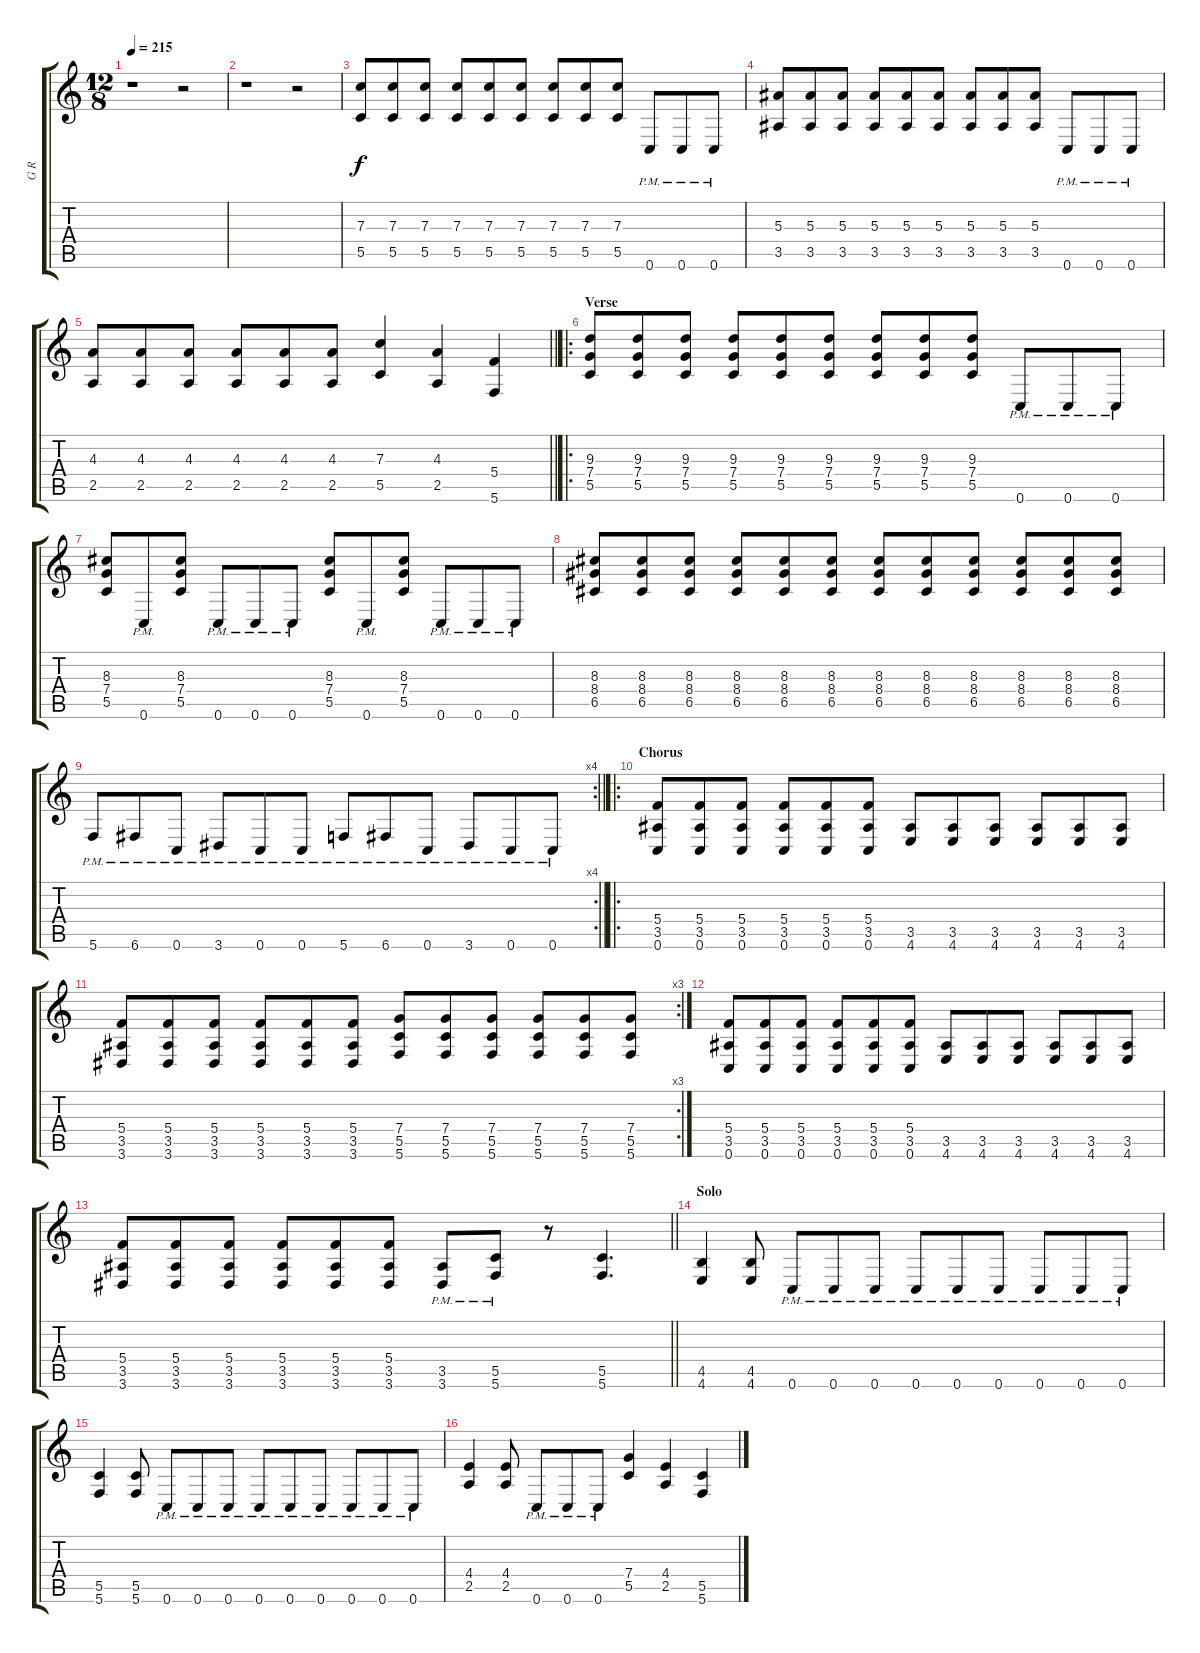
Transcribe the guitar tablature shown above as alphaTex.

\track ("G R" "G R") {instrument distortionguitar}
\staff {score tabs}
\tuning (D4 A3 F3 C3 G2 C2) {hide}
\ts (12 8)
\tempo 215
\clef g2
\ks c
r.1{dy f} r.2 |
r.1 r.2 |
(7.3 5.5).8 (7.3 5.5).8 (7.3 5.5).8 (7.3 5.5).8 (7.3 5.5).8 (7.3 5.5).8 (7.3 5.5).8 (7.3 5.5).8 (7.3 5.5).8 0.6{pm}.8 0.6{pm}.8 0.6{pm}.8 |
(5.3 3.5).8 (5.3 3.5).8 (5.3 3.5).8 (5.3 3.5).8 (5.3 3.5).8 (5.3 3.5).8 (5.3 3.5).8 (5.3 3.5).8 (5.3 3.5).8 0.6{pm}.8 0.6{pm}.8 0.6{pm}.8 |
\barLineRight lightlight
(4.3 2.5).8 (4.3 2.5).8 (4.3 2.5).8 (4.3 2.5).8 (4.3 2.5).8 (4.3 2.5).8 (7.3 5.5).4 (4.3 2.5).4 (5.4 5.6).4 |
\ro
\section ("" "Verse")
(9.3 7.4 5.5).8 (9.3 7.4 5.5).8 (9.3 7.4 5.5).8 (9.3 7.4 5.5).8 (9.3 7.4 5.5).8 (9.3 7.4 5.5).8 (9.3 7.4 5.5).8 (9.3 7.4 5.5).8 (9.3 7.4 5.5).8 0.6{pm}.8 0.6{pm}.8 0.6{pm}.8 |
(8.3 7.4 5.5).8 0.6{pm}.8 (8.3 7.4 5.5).8 0.6{pm}.8 0.6{pm}.8 0.6{pm}.8 (8.3 7.4 5.5).8 0.6{pm}.8 (8.3 7.4 5.5).8 0.6{pm}.8 0.6{pm}.8 0.6{pm}.8 |
(8.3 8.4 6.5).8 (8.3 8.4 6.5).8 (8.3 8.4 6.5).8 (8.3 8.4 6.5).8 (8.3 8.4 6.5).8 (8.3 8.4 6.5).8 (8.3 8.4 6.5).8 (8.3 8.4 6.5).8 (8.3 8.4 6.5).8 (8.3 8.4 6.5).8 (8.3 8.4 6.5).8 (8.3 8.4 6.5).8 |
\rc 4
\barLineRight lightlight
5.6{pm}.8 6.6{pm}.8 0.6{pm}.8 3.6{pm}.8 0.6{pm}.8 0.6{pm}.8 5.6{pm}.8 6.6{pm}.8 0.6{pm}.8 3.6{pm}.8 0.6{pm}.8 0.6{pm}.8 |
\ro
\section ("" "Chorus")
(5.4 3.5 0.6).8 (5.4 3.5 0.6).8 (5.4 3.5 0.6).8 (5.4 3.5 0.6).8 (5.4 3.5 0.6).8 (5.4 3.5 0.6).8 (3.5 4.6).8 (3.5 4.6).8 (3.5 4.6).8 (3.5 4.6).8 (3.5 4.6).8 (3.5 4.6).8 |
\rc 3
(5.4 3.5 3.6).8 (5.4 3.5 3.6).8 (5.4 3.5 3.6).8 (5.4 3.5 3.6).8 (5.4 3.5 3.6).8 (5.4 3.5 3.6).8 (7.4 5.5 5.6).8 (7.4 5.5 5.6).8 (7.4 5.5 5.6).8 (7.4 5.5 5.6).8 (7.4 5.5 5.6).8 (7.4 5.5 5.6).8 |
(5.4 3.5 0.6).8 (5.4 3.5 0.6).8 (5.4 3.5 0.6).8 (5.4 3.5 0.6).8 (5.4 3.5 0.6).8 (5.4 3.5 0.6).8 (3.5 4.6).8 (3.5 4.6).8 (3.5 4.6).8 (3.5 4.6).8 (3.5 4.6).8 (3.5 4.6).8 |
\barLineRight lightlight
(5.4 3.5 3.6).8 (5.4 3.5 3.6).8 (5.4 3.5 3.6).8 (5.4 3.5 3.6).8 (5.4 3.5 3.6).8 (5.4 3.5 3.6).8 (3.5{pm} 3.6{pm}).8 (5.5{pm} 5.6{pm}).8 r.8 (5.5 5.6).4{d} |
\section ("" "Solo")
(4.5 4.6).4 (4.5 4.6).8 0.6{pm}.8 0.6{pm}.8 0.6{pm}.8 0.6{pm}.8 0.6{pm}.8 0.6{pm}.8 0.6{pm}.8 0.6{pm}.8 0.6{pm}.8 |
(5.5 5.6).4 (5.5 5.6).8 0.6{pm}.8 0.6{pm}.8 0.6{pm}.8 0.6{pm}.8 0.6{pm}.8 0.6{pm}.8 0.6{pm}.8 0.6{pm}.8 0.6{pm}.8 |
(4.4 2.5).4 (4.4 2.5).8 0.6{pm}.8 0.6{pm}.8 0.6{pm}.8 (7.4 5.5).4 (4.4 2.5).4 (5.5 5.6).4
